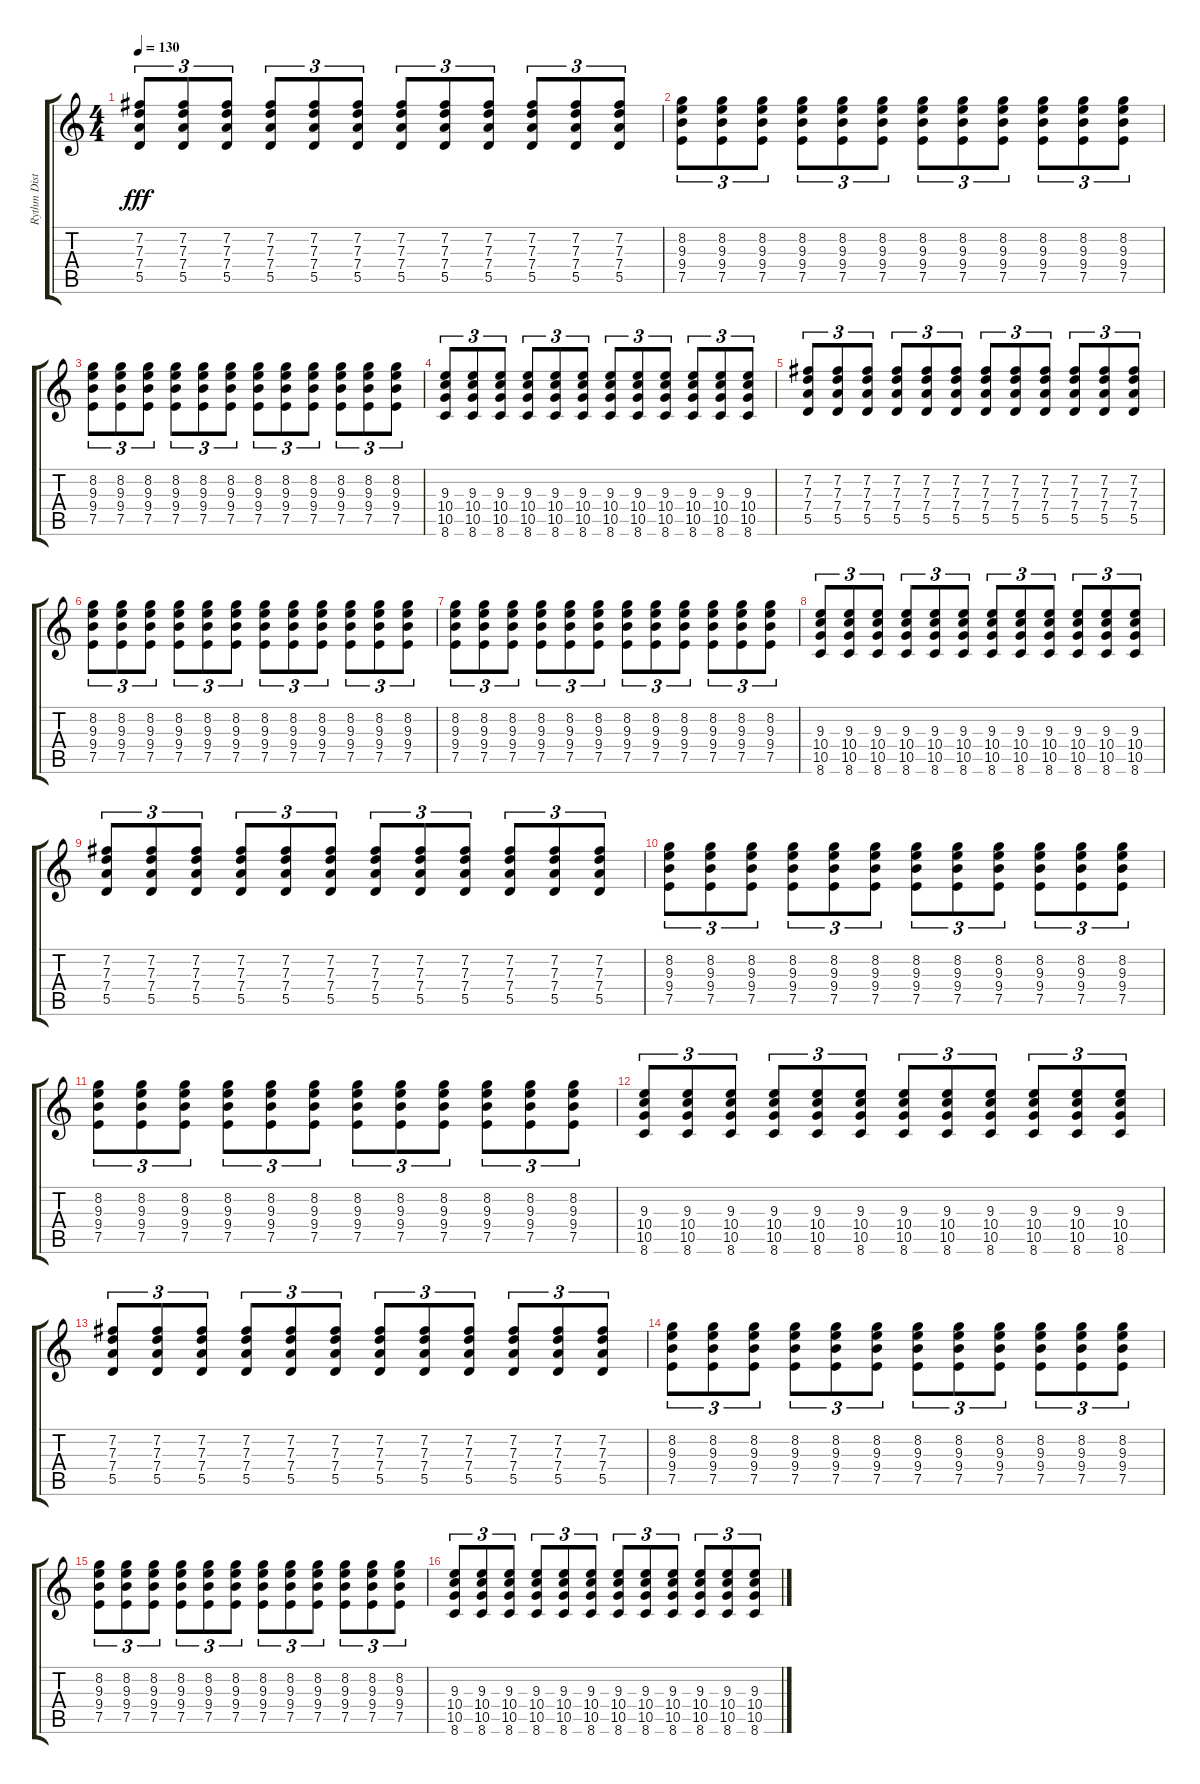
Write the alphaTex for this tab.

\track ("Rythm Distortion Guitar" "Rythm Dist") {instrument distortionguitar}
\staff {score tabs}
\tuning (E4 B3 G3 D3 A2 E2) {hide}
\ts (4 4)
\tempo 130
\clef g2
\ks c
(7.2 7.3 7.4 5.5).8{tu (3 2) dy fff} (7.2 7.3 7.4 5.5).8{tu (3 2)} (7.2 7.3 7.4 5.5).8{tu (3 2)} (7.2 7.3 7.4 5.5).8{tu (3 2)} (7.2 7.3 7.4 5.5).8{tu (3 2)} (7.2 7.3 7.4 5.5).8{tu (3 2)} (7.2 7.3 7.4 5.5).8{tu (3 2)} (7.2 7.3 7.4 5.5).8{tu (3 2)} (7.2 7.3 7.4 5.5).8{tu (3 2)} (7.2 7.3 7.4 5.5).8{tu (3 2)} (7.2 7.3 7.4 5.5).8{tu (3 2)} (7.2 7.3 7.4 5.5).8{tu (3 2)} |
(8.2 9.3 9.4 7.5).8{tu (3 2)} (8.2 9.3 9.4 7.5).8{tu (3 2)} (8.2 9.3 9.4 7.5).8{tu (3 2)} (8.2 9.3 9.4 7.5).8{tu (3 2)} (8.2 9.3 9.4 7.5).8{tu (3 2)} (8.2 9.3 9.4 7.5).8{tu (3 2)} (8.2 9.3 9.4 7.5).8{tu (3 2)} (8.2 9.3 9.4 7.5).8{tu (3 2)} (8.2 9.3 9.4 7.5).8{tu (3 2)} (8.2 9.3 9.4 7.5).8{tu (3 2)} (8.2 9.3 9.4 7.5).8{tu (3 2)} (8.2 9.3 9.4 7.5).8{tu (3 2)} |
(8.2 9.3 9.4 7.5).8{tu (3 2)} (8.2 9.3 9.4 7.5).8{tu (3 2)} (8.2 9.3 9.4 7.5).8{tu (3 2)} (8.2 9.3 9.4 7.5).8{tu (3 2)} (8.2 9.3 9.4 7.5).8{tu (3 2)} (8.2 9.3 9.4 7.5).8{tu (3 2)} (8.2 9.3 9.4 7.5).8{tu (3 2)} (8.2 9.3 9.4 7.5).8{tu (3 2)} (8.2 9.3 9.4 7.5).8{tu (3 2)} (8.2 9.3 9.4 7.5).8{tu (3 2)} (8.2 9.3 9.4 7.5).8{tu (3 2)} (8.2 9.3 9.4 7.5).8{tu (3 2)} |
(9.3 10.4 10.5 8.6).8{tu (3 2)} (9.3 10.4 10.5 8.6).8{tu (3 2)} (9.3 10.4 10.5 8.6).8{tu (3 2)} (9.3 10.4 10.5 8.6).8{tu (3 2)} (9.3 10.4 10.5 8.6).8{tu (3 2)} (9.3 10.4 10.5 8.6).8{tu (3 2)} (9.3 10.4 10.5 8.6).8{tu (3 2)} (9.3 10.4 10.5 8.6).8{tu (3 2)} (9.3 10.4 10.5 8.6).8{tu (3 2)} (9.3 10.4 10.5 8.6).8{tu (3 2)} (9.3 10.4 10.5 8.6).8{tu (3 2)} (9.3 10.4 10.5 8.6).8{tu (3 2)} |
(7.2 7.3 7.4 5.5).8{tu (3 2)} (7.2 7.3 7.4 5.5).8{tu (3 2)} (7.2 7.3 7.4 5.5).8{tu (3 2)} (7.2 7.3 7.4 5.5).8{tu (3 2)} (7.2 7.3 7.4 5.5).8{tu (3 2)} (7.2 7.3 7.4 5.5).8{tu (3 2)} (7.2 7.3 7.4 5.5).8{tu (3 2)} (7.2 7.3 7.4 5.5).8{tu (3 2)} (7.2 7.3 7.4 5.5).8{tu (3 2)} (7.2 7.3 7.4 5.5).8{tu (3 2)} (7.2 7.3 7.4 5.5).8{tu (3 2)} (7.2 7.3 7.4 5.5).8{tu (3 2)} |
(8.2 9.3 9.4 7.5).8{tu (3 2)} (8.2 9.3 9.4 7.5).8{tu (3 2)} (8.2 9.3 9.4 7.5).8{tu (3 2)} (8.2 9.3 9.4 7.5).8{tu (3 2)} (8.2 9.3 9.4 7.5).8{tu (3 2)} (8.2 9.3 9.4 7.5).8{tu (3 2)} (8.2 9.3 9.4 7.5).8{tu (3 2)} (8.2 9.3 9.4 7.5).8{tu (3 2)} (8.2 9.3 9.4 7.5).8{tu (3 2)} (8.2 9.3 9.4 7.5).8{tu (3 2)} (8.2 9.3 9.4 7.5).8{tu (3 2)} (8.2 9.3 9.4 7.5).8{tu (3 2)} |
(8.2 9.3 9.4 7.5).8{tu (3 2)} (8.2 9.3 9.4 7.5).8{tu (3 2)} (8.2 9.3 9.4 7.5).8{tu (3 2)} (8.2 9.3 9.4 7.5).8{tu (3 2)} (8.2 9.3 9.4 7.5).8{tu (3 2)} (8.2 9.3 9.4 7.5).8{tu (3 2)} (8.2 9.3 9.4 7.5).8{tu (3 2)} (8.2 9.3 9.4 7.5).8{tu (3 2)} (8.2 9.3 9.4 7.5).8{tu (3 2)} (8.2 9.3 9.4 7.5).8{tu (3 2)} (8.2 9.3 9.4 7.5).8{tu (3 2)} (8.2 9.3 9.4 7.5).8{tu (3 2)} |
(9.3 10.4 10.5 8.6).8{tu (3 2)} (9.3 10.4 10.5 8.6).8{tu (3 2)} (9.3 10.4 10.5 8.6).8{tu (3 2)} (9.3 10.4 10.5 8.6).8{tu (3 2)} (9.3 10.4 10.5 8.6).8{tu (3 2)} (9.3 10.4 10.5 8.6).8{tu (3 2)} (9.3 10.4 10.5 8.6).8{tu (3 2)} (9.3 10.4 10.5 8.6).8{tu (3 2)} (9.3 10.4 10.5 8.6).8{tu (3 2)} (9.3 10.4 10.5 8.6).8{tu (3 2)} (9.3 10.4 10.5 8.6).8{tu (3 2)} (9.3 10.4 10.5 8.6).8{tu (3 2)} |
(7.2 7.3 7.4 5.5).8{tu (3 2)} (7.2 7.3 7.4 5.5).8{tu (3 2)} (7.2 7.3 7.4 5.5).8{tu (3 2)} (7.2 7.3 7.4 5.5).8{tu (3 2)} (7.2 7.3 7.4 5.5).8{tu (3 2)} (7.2 7.3 7.4 5.5).8{tu (3 2)} (7.2 7.3 7.4 5.5).8{tu (3 2)} (7.2 7.3 7.4 5.5).8{tu (3 2)} (7.2 7.3 7.4 5.5).8{tu (3 2)} (7.2 7.3 7.4 5.5).8{tu (3 2)} (7.2 7.3 7.4 5.5).8{tu (3 2)} (7.2 7.3 7.4 5.5).8{tu (3 2)} |
(8.2 9.3 9.4 7.5).8{tu (3 2)} (8.2 9.3 9.4 7.5).8{tu (3 2)} (8.2 9.3 9.4 7.5).8{tu (3 2)} (8.2 9.3 9.4 7.5).8{tu (3 2)} (8.2 9.3 9.4 7.5).8{tu (3 2)} (8.2 9.3 9.4 7.5).8{tu (3 2)} (8.2 9.3 9.4 7.5).8{tu (3 2)} (8.2 9.3 9.4 7.5).8{tu (3 2)} (8.2 9.3 9.4 7.5).8{tu (3 2)} (8.2 9.3 9.4 7.5).8{tu (3 2)} (8.2 9.3 9.4 7.5).8{tu (3 2)} (8.2 9.3 9.4 7.5).8{tu (3 2)} |
(8.2 9.3 9.4 7.5).8{tu (3 2)} (8.2 9.3 9.4 7.5).8{tu (3 2)} (8.2 9.3 9.4 7.5).8{tu (3 2)} (8.2 9.3 9.4 7.5).8{tu (3 2)} (8.2 9.3 9.4 7.5).8{tu (3 2)} (8.2 9.3 9.4 7.5).8{tu (3 2)} (8.2 9.3 9.4 7.5).8{tu (3 2)} (8.2 9.3 9.4 7.5).8{tu (3 2)} (8.2 9.3 9.4 7.5).8{tu (3 2)} (8.2 9.3 9.4 7.5).8{tu (3 2)} (8.2 9.3 9.4 7.5).8{tu (3 2)} (8.2 9.3 9.4 7.5).8{tu (3 2)} |
(9.3 10.4 10.5 8.6).8{tu (3 2)} (9.3 10.4 10.5 8.6).8{tu (3 2)} (9.3 10.4 10.5 8.6).8{tu (3 2)} (9.3 10.4 10.5 8.6).8{tu (3 2)} (9.3 10.4 10.5 8.6).8{tu (3 2)} (9.3 10.4 10.5 8.6).8{tu (3 2)} (9.3 10.4 10.5 8.6).8{tu (3 2)} (9.3 10.4 10.5 8.6).8{tu (3 2)} (9.3 10.4 10.5 8.6).8{tu (3 2)} (9.3 10.4 10.5 8.6).8{tu (3 2)} (9.3 10.4 10.5 8.6).8{tu (3 2)} (9.3 10.4 10.5 8.6).8{tu (3 2)} |
(7.2 7.3 7.4 5.5).8{tu (3 2)} (7.2 7.3 7.4 5.5).8{tu (3 2)} (7.2 7.3 7.4 5.5).8{tu (3 2)} (7.2 7.3 7.4 5.5).8{tu (3 2)} (7.2 7.3 7.4 5.5).8{tu (3 2)} (7.2 7.3 7.4 5.5).8{tu (3 2)} (7.2 7.3 7.4 5.5).8{tu (3 2)} (7.2 7.3 7.4 5.5).8{tu (3 2)} (7.2 7.3 7.4 5.5).8{tu (3 2)} (7.2 7.3 7.4 5.5).8{tu (3 2)} (7.2 7.3 7.4 5.5).8{tu (3 2)} (7.2 7.3 7.4 5.5).8{tu (3 2)} |
(8.2 9.3 9.4 7.5).8{tu (3 2)} (8.2 9.3 9.4 7.5).8{tu (3 2)} (8.2 9.3 9.4 7.5).8{tu (3 2)} (8.2 9.3 9.4 7.5).8{tu (3 2)} (8.2 9.3 9.4 7.5).8{tu (3 2)} (8.2 9.3 9.4 7.5).8{tu (3 2)} (8.2 9.3 9.4 7.5).8{tu (3 2)} (8.2 9.3 9.4 7.5).8{tu (3 2)} (8.2 9.3 9.4 7.5).8{tu (3 2)} (8.2 9.3 9.4 7.5).8{tu (3 2)} (8.2 9.3 9.4 7.5).8{tu (3 2)} (8.2 9.3 9.4 7.5).8{tu (3 2)} |
(8.2 9.3 9.4 7.5).8{tu (3 2)} (8.2 9.3 9.4 7.5).8{tu (3 2)} (8.2 9.3 9.4 7.5).8{tu (3 2)} (8.2 9.3 9.4 7.5).8{tu (3 2)} (8.2 9.3 9.4 7.5).8{tu (3 2)} (8.2 9.3 9.4 7.5).8{tu (3 2)} (8.2 9.3 9.4 7.5).8{tu (3 2)} (8.2 9.3 9.4 7.5).8{tu (3 2)} (8.2 9.3 9.4 7.5).8{tu (3 2)} (8.2 9.3 9.4 7.5).8{tu (3 2)} (8.2 9.3 9.4 7.5).8{tu (3 2)} (8.2 9.3 9.4 7.5).8{tu (3 2)} |
(9.3 10.4 10.5 8.6).8{tu (3 2)} (9.3 10.4 10.5 8.6).8{tu (3 2)} (9.3 10.4 10.5 8.6).8{tu (3 2)} (9.3 10.4 10.5 8.6).8{tu (3 2)} (9.3 10.4 10.5 8.6).8{tu (3 2)} (9.3 10.4 10.5 8.6).8{tu (3 2)} (9.3 10.4 10.5 8.6).8{tu (3 2)} (9.3 10.4 10.5 8.6).8{tu (3 2)} (9.3 10.4 10.5 8.6).8{tu (3 2)} (9.3 10.4 10.5 8.6).8{tu (3 2)} (9.3 10.4 10.5 8.6).8{tu (3 2)} (9.3 10.4 10.5 8.6).8{tu (3 2)}
